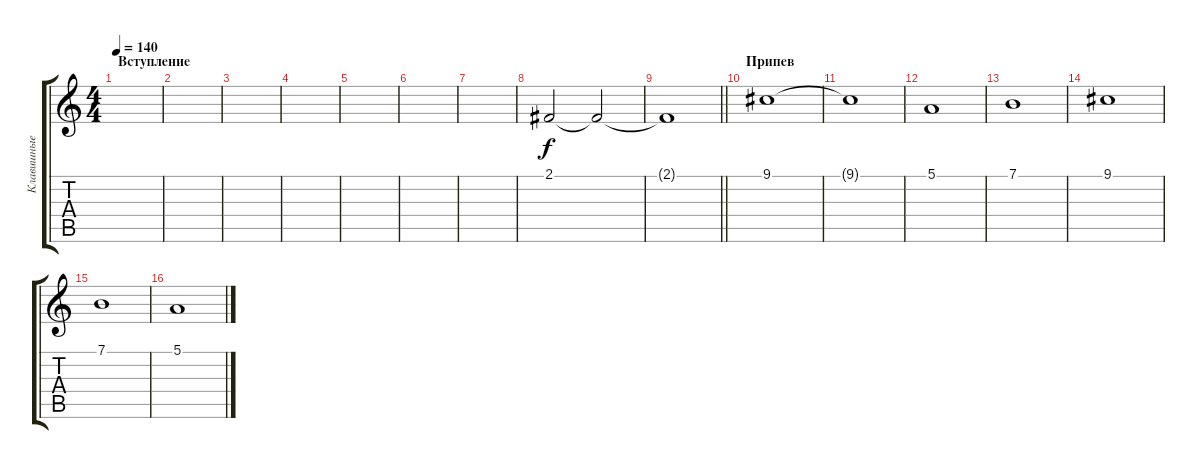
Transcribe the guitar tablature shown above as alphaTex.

\track ("Клавишные" "Клавишные") {instrument pad7halo}
\staff {score tabs}
\tuning (E4 B3 G3 D3 A2 E2) {hide}
\ts (4 4)
\section ("" "Вступление")
\tempo 140
\clef g2
\ks c
|
|
|
|
|
|
|
2.1.2{volume 0} 2.1{t}.2{volume 13} |
\barLineRight lightlight
2.1{t}.1 |
\section ("" "Припев")
9.1.1 |
9.1{t}.1 |
5.1.1 |
7.1.1 |
9.1.1 |
7.1.1 |
5.1.1
